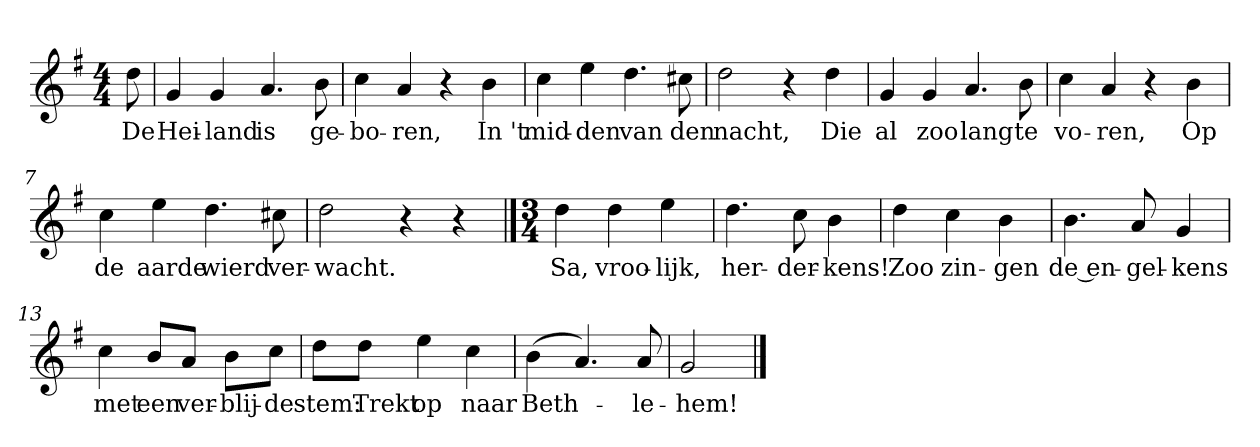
**kern	**text
*part1	*part1
*staff1	*staff1
*clefG2	*
*k[f#]	*
*G:	*
*M4/4	*
*MM120	*
=	=
8dd	De
=1	=1
4g	Hei-
4g	-land
4.a	is
8b	ge-
=2	=2
4cc	-bo-
4a	-ren,
4r	.
4b	In 't
=3	=3
4cc	mid-
4ee	-den
4.dd	van
8cc#X	den
=4	=4
2dd	nacht,
4r	.
4dd	Die
=5	=5
4g	al
4g	zoo
4.a	lang
8b	te
=6	=6
4cc	vo-
4a	-ren,
4r	.
4b	Op
=7	=7
4cc	de
4ee	aarde
4.dd	wierd
8cc#X	ver-
=8	=8
2dd	-wacht.
4r	.
4r	.
==9	==9
*M3/4	*
4dd	Sa,
4dd	vroo-
4ee	-lijk,
=10	=10
4.dd	her-
8cc	-der-
4b	-kens!
=11	=11
4dd	Zoo
4cc	zin-
4b	-gen
=12	=12
4.b	de en-
8a	-gel-
4g	-kens
=13	=13
4cc	met
8b/L	een
8a/J	ver-
8b\L	-blij-
8cc\J	-de
=14	=14
8dd\L	stem:
8dd\J	Trekt
4ee	op
4cc	naar
=15	=15
(4b	Beth-
4.a)	.
8a	-le-
=16	=16
2g	-hem!
==	==
*-	*-
